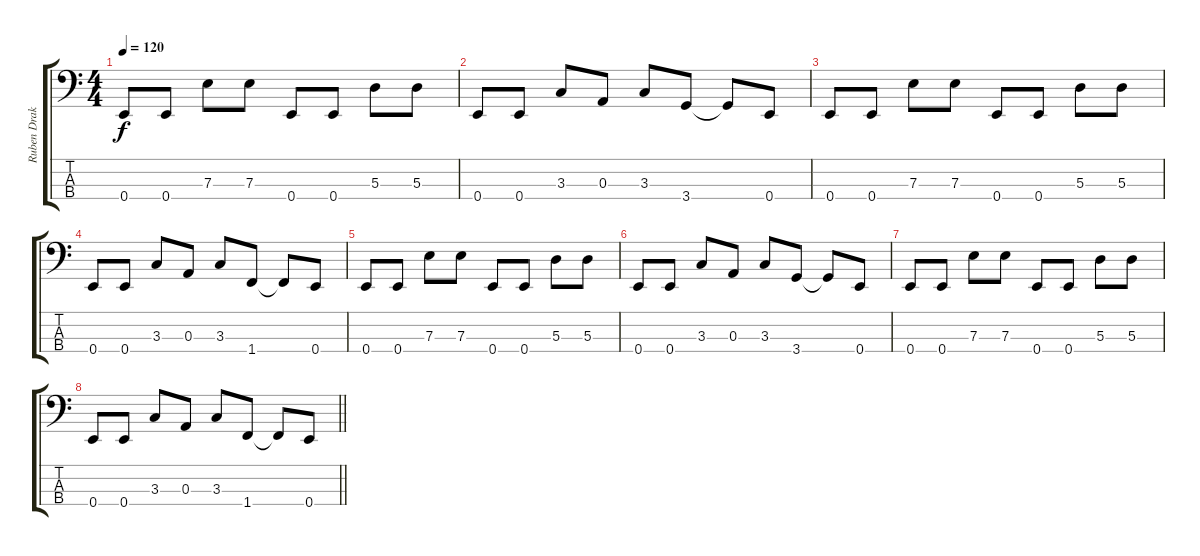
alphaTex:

\track ("Ruben Drake" "Ruben Drak") {instrument electricbasspick}
\staff {score tabs}
\tuning (G2 D2 A1 E1) {hide}
\ts (4 4)
\tempo 120
\clef f4
\ks c
0.4.8{dy f} 0.4.8 7.3.8 7.3.8 0.4.8 0.4.8 5.3.8 5.3.8 |
0.4.8 0.4.8 3.3.8 0.3.8 3.3.8 3.4.8 3.4{t}.8 0.4.8 |
0.4.8 0.4.8 7.3.8 7.3.8 0.4.8 0.4.8 5.3.8 5.3.8 |
0.4.8 0.4.8 3.3.8 0.3.8 3.3.8 1.4.8 1.4{t}.8 0.4.8 |
0.4.8 0.4.8 7.3.8 7.3.8 0.4.8 0.4.8 5.3.8 5.3.8 |
0.4.8 0.4.8 3.3.8 0.3.8 3.3.8 3.4.8 3.4{t}.8 0.4.8 |
0.4.8 0.4.8 7.3.8 7.3.8 0.4.8 0.4.8 5.3.8 5.3.8 |
\barLineRight lightlight
0.4.8 0.4.8 3.3.8 0.3.8 3.3.8 1.4.8 1.4{t}.8 0.4.8
